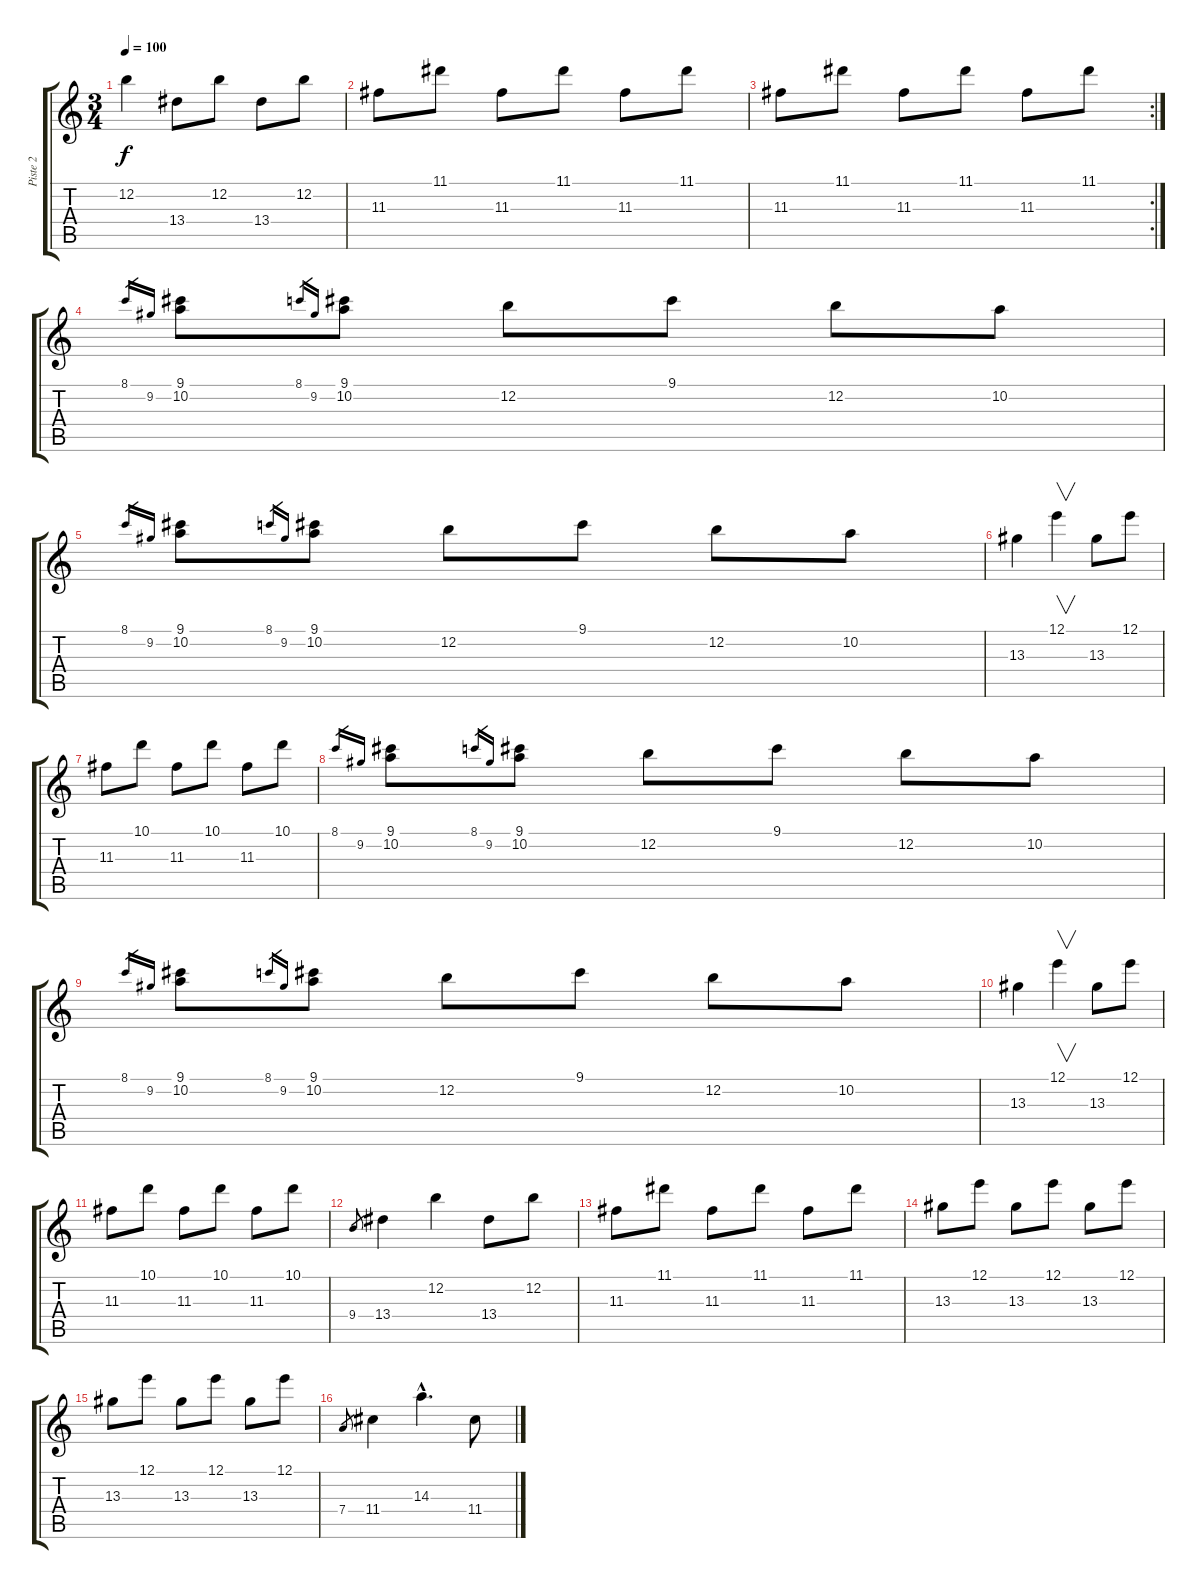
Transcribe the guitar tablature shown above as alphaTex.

\track ("Piste 2" "Piste 2") {instrument electricguitarclean}
\staff {score tabs}
\tuning (E4 B3 G3 D3 A2 E2) {hide}
\ts (3 4)
\tempo 100
\clef g2
\ks c
12.2.4{dy f} 13.4.8 12.2.8 13.4.8 12.2.8 |
11.3.8{instrument distortionguitar} 11.1.8{instrument distortionguitar} 11.3.8{instrument distortionguitar} 11.1.8{instrument distortionguitar} 11.3.8{instrument distortionguitar} 11.1.8{instrument distortionguitar} |
\rc 2
11.3.8{instrument distortionguitar} 11.1.8{instrument distortionguitar} 11.3.8{instrument distortionguitar} 11.1.8{instrument distortionguitar} 11.3.8{instrument distortionguitar} 11.1.8{instrument distortionguitar} |
8.1.16{gr} 9.2.16{gr} (9.1 10.2).8 8.1.16{gr} 9.2.16{gr} (9.1 10.2).8 12.2.8 9.1.8 12.2.8 10.2.8 |
8.1.16{gr} 9.2.16{gr} (9.1 10.2).8 8.1.16{gr} 9.2.16{gr} (9.1 10.2).8 12.2.8 9.1.8 12.2.8 10.2.8 |
13.3.4 12.1.4{v} 13.3.8 12.1.8 |
11.3.8 10.1.8 11.3.8 10.1.8 11.3.8 10.1.8 |
8.1.16{gr} 9.2.16{gr} (9.1 10.2).8 8.1.16{gr} 9.2.16{gr} (9.1 10.2).8 12.2.8 9.1.8 12.2.8 10.2.8 |
8.1.16{gr} 9.2.16{gr} (9.1 10.2).8 8.1.16{gr} 9.2.16{gr} (9.1 10.2).8 12.2.8 9.1.8 12.2.8 10.2.8 |
13.3.4 12.1.4{v} 13.3.8 12.1.8 |
11.3.8 10.1.8 11.3.8 10.1.8 11.3.8 10.1.8 |
9.4.8{gr} 13.4.4 12.2.4 13.4.8 12.2.8 |
11.3.8 11.1.8 11.3.8 11.1.8 11.3.8 11.1.8 |
13.3.8 12.1.8 13.3.8 12.1.8 13.3.8 12.1.8 |
13.3.8 12.1.8 13.3.8 12.1.8 13.3.8 12.1.8 |
7.4.8{gr} 11.4.4 14.3{hac}.4{d} 11.4.8
